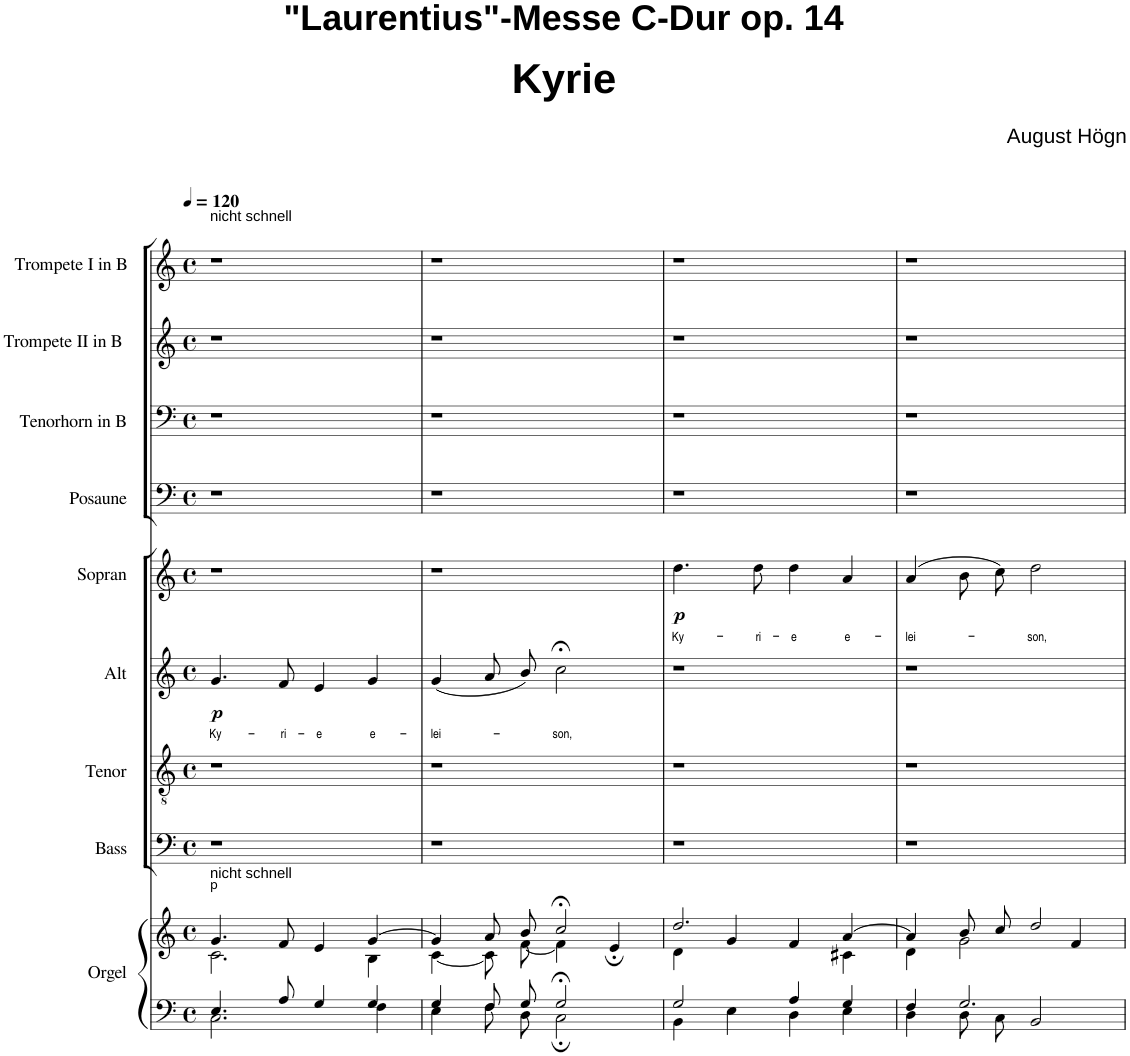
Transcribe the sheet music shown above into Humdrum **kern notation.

**kern	**kern	**kern	**kern	**kern	**text	**dynam	**kern	**text	**dynam	**kern	**kern	**kern	**kern
*part9	*part9	*part8	*part7	*part6	*part6	*part6	*part5	*part5	*part5	*part4	*part3	*part2	*part1
*staff10	*staff9	*staff8	*staff7	*staff6	*staff6	*staff6	*staff5	*staff5	*staff5	*staff4	*staff3	*staff2	*staff1
*I"Orgel	*	*I"Bass	*I"Tenor	*I"Alt	*	*	*I"Sopran	*	*	*I"Posaune	*I"Tenorhorn in B	*I"Trompete II in B	*I"Trompete I in B
*I'Org.	*	*I'B.	*I'T.	*I'A.	*	*	*I'S.	*	*	*I'Pos.	*I'Teh.	*I'Tr. II	*I'Tr. I
*clefF4	*clefG2	*clefF4	*clefGv2	*clefG2	*	*	*clefG2	*	*	*clefF4	*clefF4	*clefG2	*clefG2
*	*	*	*Trd7c12	*	*	*	*	*	*	*	*Trd1c2	*Trd1c2	*Trd1c2
*k[]	*k[]	*k[]	*k[]	*k[]	*	*	*k[]	*	*	*k[]	*k[f#c#]	*k[f#c#]	*k[f#c#]
*	*	*	*	*	*	*	*	*	*	*	*D:	*D:	*D:
*M4/4	*M4/4	*M4/4	*M4/4	*M4/4	*	*	*M4/4	*	*	*M4/4	*M4/4	*M4/4	*M4/4
*met(c)	*met(c)	*met(c)	*met(c)	*met(c)	*	*	*met(c)	*	*	*met(c)	*met(c)	*met(c)	*met(c)
*MM120	*MM120	*MM120	*MM120	*MM120	*	*	*MM120	*	*	*MM120	*MM120	*MM120	*MM120
=1	=1	=1	=1	=1	=1	=1	=1	=1	=1	=1	=1	=1	=1
*^	*^	*	*	*	*	*	*	*	*	*	*	*	*
!	!	!	!	!	!	!	!	!	!	!	!	!	!	!	!LO:TX:a:t=nicht schnell
!	!	!LO:TX:a:t=p	!	!	!	!	!	!	!	!	!	!	!	!	!
!	!	!LO:TX:a:t=nicht schnell	!	!	!	!	!	!	!	!	!	!	!	!	!
!	!	!	!	!	!	!	!LO:LY:b	!LO:DY:b	!	!	!	!	!	!	!
4.E/	2.C\	4.g/	2.c\	1r	1r	4.g/	Ky-	p	1r	.	.	1r	1r	1r	1r
!	!	!	!	!	!	!	!LO:LY:b	!	!	!	!	!	!	!	!
8A/	.	8f/	.	.	.	8f/	-ri-	.	.	.	.	.	.	.	.
!	!	!	!	!	!	!	!LO:LY:b	!	!	!	!	!	!	!	!
4G/	.	4e/	.	.	.	4e/	-e	.	.	.	.	.	.	.	.
!	!	!	!	!	!	!	!LO:LY:b	!	!	!	!	!	!	!	!
4G/	4F\	[4g/	4B\	.	.	4g/	e-	.	.	.	.	.	.	.	.
=2	=2	=2	=2	=2	=2	=2	=2	=2	=2	=2	=2	=2	=2	=2	=2
!	!	!	!	!	!	!	!LO:LY:b	!	!	!	!	!	!	!	!
4G/	4E\	4g/]	[4c\	1r	1r	(4g/	-lei-	.	1r	.	.	1r	1r	1r	1r
8F/L	8F\L	8a/L	8c\L]	.	.	8a/L	.	.	.	.	.	.	.	.	.
8G/J	8D\J	8b/J	[8f\J	.	.	8b/J)	.	.	.	.	.	.	.	.	.
!	!	!	!	!	!	!	!LO:LY:b	!	!	!	!	!	!	!	!
2G;</	2C;\	2cc;</	4f\]	.	.	2cc;<\	-son,	.	.	.	.	.	.	.	.
.	.	.	4e;/	.	.	.	.	.	.	.	.	.	.	.	.
=3	=3	=3	=3	=3	=3	=3	=3	=3	=3	=3	=3	=3	=3	=3	=3
!	!	!	!	!	!	!	!	!	!	!LO:LY:b	!LO:DY:b	!	!	!	!
2G/	4BB\	2.dd/	4d\	1r	1r	1r	.	.	4.dd\	Ky-	p	1r	1r	1r	1r
.	4E\	.	4g/	.	.	.	.	.	.	.	.	.	.	.	.
!	!	!	!	!	!	!	!	!	!	!LO:LY:b	!	!	!	!	!
.	.	.	.	.	.	.	.	.	8dd\	-ri-	.	.	.	.	.
!	!	!	!	!	!	!	!	!	!	!LO:LY:b	!	!	!	!	!
4A/	4D\	.	4f/	.	.	.	.	.	4dd\	-e	.	.	.	.	.
!	!	!	!	!	!	!	!	!	!	!LO:LY:b	!	!	!	!	!
4G/	4E\	[4a/	4c#X\	.	.	.	.	.	4a/	e-	.	.	.	.	.
=4	=4	=4	=4	=4	=4	=4	=4	=4	=4	=4	=4	=4	=4	=4	=4
!	!	!	!	!	!	!	!	!	!	!LO:LY:b	!	!	!	!	!
4F/	4D\	4a/]	4d\	1r	1r	1r	.	.	(4a/	-lei-	.	1r	1r	1r	1r
2.G/	8D\L	8b/L	2g\	.	.	.	.	.	8b\L	.	.	.	.	.	.
.	8C\J	8cc/J	.	.	.	.	.	.	8cc\J)	.	.	.	.	.	.
!	!	!	!	!	!	!	!	!	!	!LO:LY:b	!	!	!	!	!
.	2BB/	2dd/	.	.	.	.	.	.	2dd\	-son,	.	.	.	.	.
.	.	.	4f/	.	.	.	.	.	.	.	.	.	.	.	.
*v	*v	*	*	*	*	*	*	*	*	*	*	*	*	*	*
*	*v	*v	*	*	*	*	*	*	*	*	*	*	*	*
=	=	=	=	=	=	=	=	=	=	=	=	=	=
*-	*-	*-	*-	*-	*-	*-	*-	*-	*-	*-	*-	*-	*-
